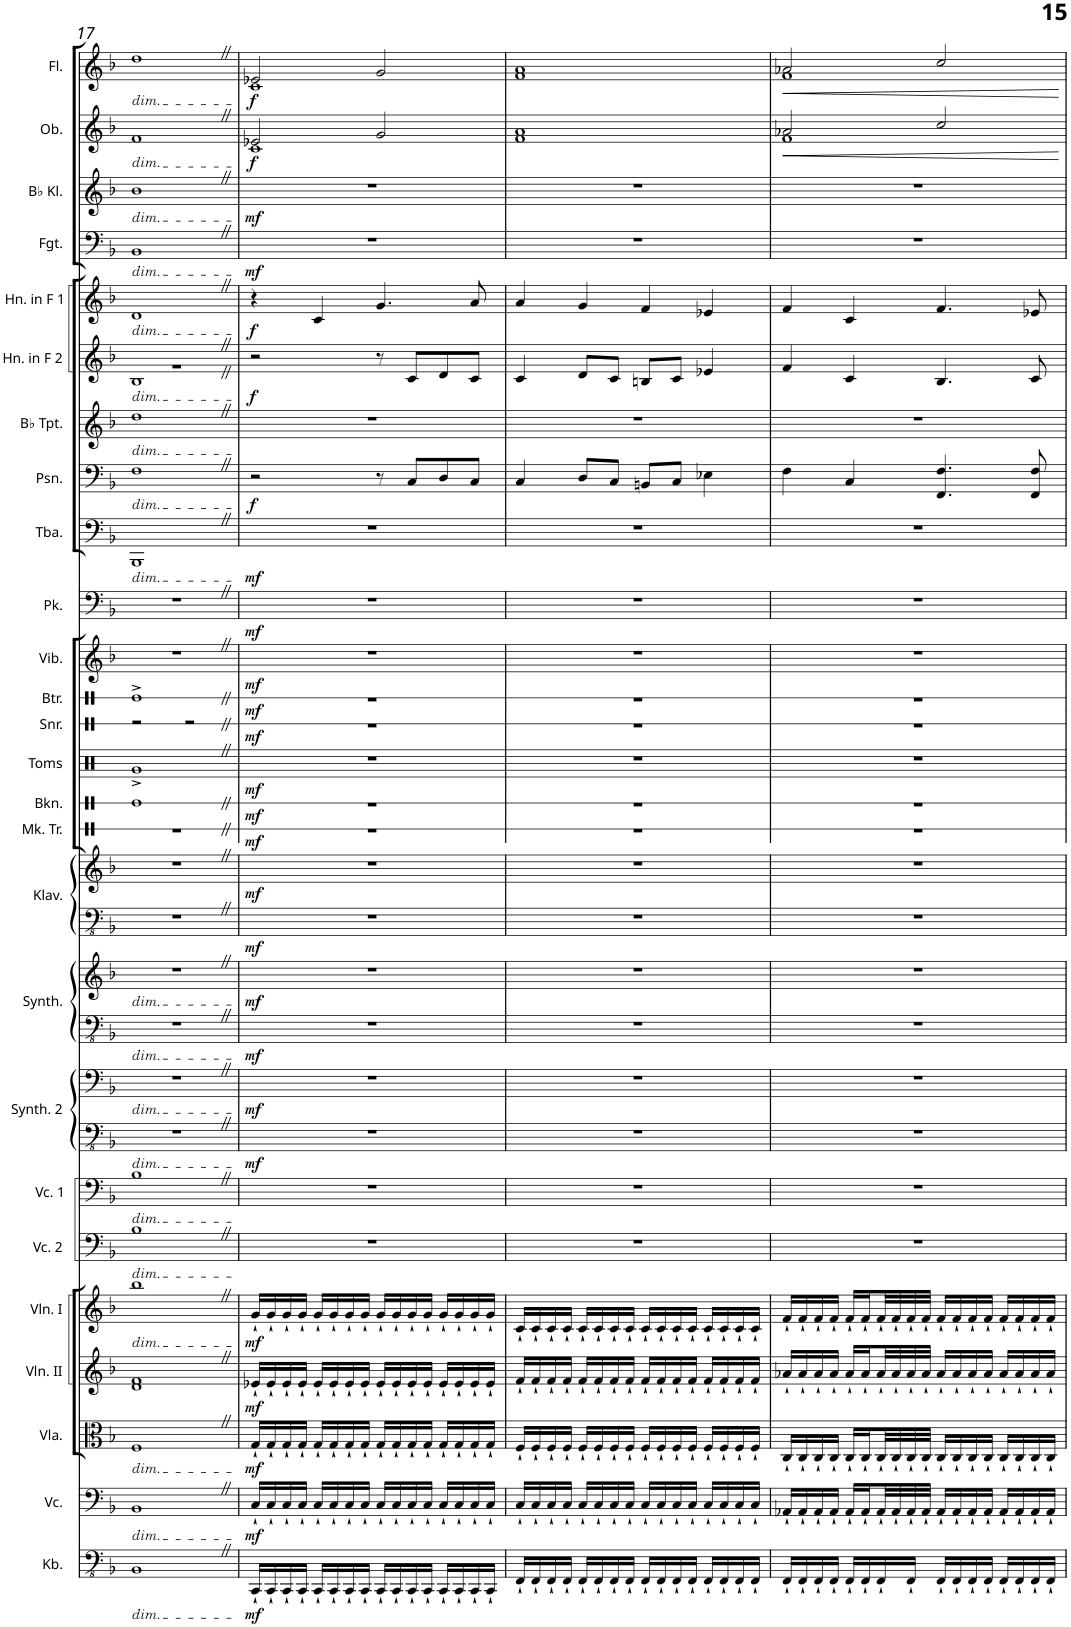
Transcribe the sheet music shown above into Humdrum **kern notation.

**kern	**dynam	**kern	**dynam	**kern	**dynam	**kern	**dynam	**kern	**dynam	**kern	**kern	**kern	**kern	**dynam	**kern	**kern	**dynam	**kern	**kern	**dynam	**kern	**dynam	**kern	**dynam	**kern	**dynam	**kern	**dynam	**kern	**dynam	**kern	**dynam	**kern	**dynam	**kern	**kern	**dynam	**kern	**dynam	**kern	**dynam	**kern	**dynam	**kern	**dynam	**kern	**dynam
*part24	*part24	*part23	*part23	*part22	*part22	*part21	*part21	*part20	*part20	*part19	*part18	*part17	*part17	*part17	*part16	*part16	*part16	*part15	*part15	*part15	*part14	*part14	*part13	*part13	*part12	*part12	*part11	*part11	*part10	*part10	*part9	*part9	*part8	*part8	*part7	*part6	*part6	*part5	*part5	*part4	*part4	*part3	*part3	*part2	*part2	*part1	*part1
*staff27	*staff27	*staff26	*staff26	*staff25	*staff25	*staff24	*staff24	*staff23	*staff23	*staff22	*staff21	*staff20	*staff19	*staff19/20	*staff18	*staff17	*staff17/18	*staff16	*staff15	*staff15/16	*staff14	*staff14	*staff13	*staff13	*staff12	*staff12	*staff11	*staff11	*staff10	*staff10	*staff9	*staff9	*staff8	*staff8	*staff7	*staff6	*staff6	*staff5	*staff5	*staff4	*staff4	*staff3	*staff3	*staff2	*staff2	*staff1	*staff1
*I"Kontrabasse	*	*I"Violoncelli	*	*I"Violas	*	*I"Violinen II	*	*I"Violinen I	*	*I"Violoncello 2	*I"Violoncello 1	*I"Bass Synthesizer 2	*	*	*I"Bass Synthesizer	*	*	*I"Klavier	*	*	*I"Becken	*	*I"Toms	*	*I"Basstrommel	*	*I"Vibraphon	*	*I"Pauken	*	*I"Tuba	*	*I"Posaunen	*	*I"Trompeten in Bb	*I"Horn in F 2	*	*I"Horn in F 1	*	*I"Fagotte	*	*I"Klarinetten in Bb	*	*I"Oboen	*	*I"Flöten	*
*I'Kb.	*	*I'Vc.	*	*I'Vla.	*	*I'Vln. II	*	*I'Vln. I	*	*I'Vc. 2	*I'Vc. 1	*I'Synth. 2	*	*	*I'Synth.	*	*	*I'Klav.	*	*	*I'Bkn.	*	*I'Toms	*	*I'Btr.	*	*I'Vib.	*	*I'Pk.	*	*I'Tba.	*	*I'Psn.	*	*	*I'Hn. in F 2	*	*I'Hn. in F 1	*	*I'Fgt.	*	*	*	*I'Ob.	*	*I'Fl.	*
!!LO:PB:g=z
*clefFv4	*	*clefF4	*	*clefC3	*	*clefG2	*	*clefG2	*	*clefF4	*clefF4	*clefFv4	*clefF4	*	*clefFv4	*clefG2	*	*clefFv4	*clefG2	*	*clefX	*	*clefX	*	*clefX	*	*clefG2	*	*clefF4	*	*clefF4	*	*clefF4	*	*clefG2	*clefG2	*	*clefG2	*	*clefF4	*	*clefG2	*	*clefG2	*	*clefG2	*
*	*	*	*	*	*	*	*	*	*	*	*	*	*	*	*	*	*	*	*	*	*	*	*	*	*	*	*	*	*	*	*	*	*	*	*Trd1c2	*Trd4c7	*	*Trd4c7	*	*	*	*Trd1c2	*	*	*	*	*
*k[b-]	*	*k[b-]	*	*k[b-]	*	*k[b-]	*	*k[b-]	*	*k[b-]	*k[b-]	*k[b-]	*k[b-]	*	*k[b-]	*k[b-]	*	*k[b-]	*k[b-]	*	*k[]	*	*k[]	*	*k[]	*	*k[b-]	*	*k[b-]	*	*k[b-]	*	*k[b-]	*	*k[b-]	*k[b-]	*	*k[b-]	*	*k[b-]	*	*k[b-]	*	*k[b-]	*	*k[b-]	*
*M4/4	*	*M4/4	*	*M4/4	*	*M4/4	*	*M4/4	*	*M4/4	*M4/4	*M4/4	*M4/4	*	*M4/4	*M4/4	*	*M4/4	*M4/4	*	*M4/4	*	*M4/4	*	*M4/4	*	*M4/4	*	*M4/4	*	*M4/4	*	*M4/4	*	*M4/4	*M4/4	*	*M4/4	*	*M4/4	*	*M4/4	*	*M4/4	*	*M4/4	*
=17	=17	=17	=17	=17	=17	=17	=17	=17	=17	=17	=17	=17	=17	=17	=17	=17	=17	=17	=17	=17	=17	=17	=17	=17	=17	=17	=17	=17	=17	=17	=17	=17	=17	=17	=17	=17	=17	=17	=17	=17	=17	=17	=17	=17	=17	=17	=17
*	*	*	*	*	*	*	*	*	*	*	*	*	*	*	*	*	*	*	*	*	*	*	*	*	*	*	*	*	*	*	*	*	*	*	*	*^	*	*	*	*	*	*	*	*	*	*	*
!	!	!	!	!	!	!	!	!	!	!	!	!	!	!	!	!	!	!	!	!	!	!	!	!	!	!	!	!	!	!	!	!	!	!	!	!	!	!	!	!	!	!	!	!	!	!	!LO:TX:b:i:t=dim.	!
!	!	!	!	!	!	!	!	!	!	!	!	!	!	!	!	!	!	!	!	!	!	!	!	!	!	!	!	!	!	!	!	!	!	!	!	!	!	!	!	!	!	!	!	!	!LO:TX:b:i:t=dim.	!	!	!
!	!	!	!	!	!	!	!	!	!	!	!	!	!	!	!	!	!	!	!	!	!	!	!	!	!	!	!	!	!	!	!	!	!	!	!	!	!	!	!	!	!	!	!LO:TX:b:i:t=dim.	!	!	!	!	!
!	!	!	!	!	!	!	!	!	!	!	!	!	!	!	!	!	!	!	!	!	!	!	!	!	!	!	!	!	!	!	!	!	!	!	!	!	!	!	!	!	!LO:TX:b:i:t=dim.	!	!	!	!	!	!	!
!	!	!	!	!	!	!	!	!	!	!	!	!	!	!	!	!	!	!	!	!	!	!	!	!	!	!	!	!	!	!	!	!	!	!	!	!	!	!	!LO:TX:b:i:t=dim.	!	!	!	!	!	!	!	!	!
!	!	!	!	!	!	!	!	!	!	!	!	!	!	!	!	!	!	!	!	!	!	!	!	!	!	!	!	!	!	!	!	!	!	!	!	!LO:TX:b:i:t=dim.	!	!	!	!	!	!	!	!	!	!	!	!
!	!	!	!	!	!	!	!	!	!	!	!	!	!	!	!	!	!	!	!	!	!	!	!	!	!	!	!	!	!	!	!	!	!	!	!LO:TX:b:i:t=dim.	!	!	!	!	!	!	!	!	!	!	!	!	!
!	!	!	!	!	!	!	!	!	!	!	!	!	!	!	!	!	!	!	!	!	!	!	!	!	!	!	!	!	!	!	!	!	!LO:TX:b:i:t=dim.	!	!	!	!	!	!	!	!	!	!	!	!	!	!	!
!	!	!	!	!	!	!	!	!	!	!	!	!	!	!	!	!	!	!	!	!	!	!	!	!	!	!	!	!	!	!	!LO:TX:b:i:t=dim.	!	!	!	!	!	!	!	!	!	!	!	!	!	!	!	!	!
!	!	!	!	!	!	!	!	!	!	!	!	!	!	!	!	!LO:TX:b:i:t=dim.	!	!	!	!	!	!	!	!	!	!	!	!	!	!	!	!	!	!	!	!	!	!	!	!	!	!	!	!	!	!	!	!
!	!	!	!	!	!	!	!	!	!	!	!	!	!	!	!LO:TX:b:i:t=dim.	!	!	!	!	!	!	!	!	!	!	!	!	!	!	!	!	!	!	!	!	!	!	!	!	!	!	!	!	!	!	!	!	!
!	!	!	!	!	!	!	!	!	!	!	!	!	!LO:TX:b:i:t=dim.	!	!	!	!	!	!	!	!	!	!	!	!	!	!	!	!	!	!	!	!	!	!	!	!	!	!	!	!	!	!	!	!	!	!	!
!	!	!	!	!	!	!	!	!	!	!	!	!LO:TX:b:i:t=dim.	!	!	!	!	!	!	!	!	!	!	!	!	!	!	!	!	!	!	!	!	!	!	!	!	!	!	!	!	!	!	!	!	!	!	!	!
!	!	!	!	!	!	!	!	!	!	!	!LO:TX:b:i:t=dim.	!	!	!	!	!	!	!	!	!	!	!	!	!	!	!	!	!	!	!	!	!	!	!	!	!	!	!	!	!	!	!	!	!	!	!	!	!
!	!	!	!	!	!	!	!	!	!	!LO:TX:b:i:t=dim.	!	!	!	!	!	!	!	!	!	!	!	!	!	!	!	!	!	!	!	!	!	!	!	!	!	!	!	!	!	!	!	!	!	!	!	!	!	!
!	!	!	!	!	!	!	!	!LO:TX:b:i:t=dim.	!	!	!	!	!	!	!	!	!	!	!	!	!	!	!	!	!	!	!	!	!	!	!	!	!	!	!	!	!	!	!	!	!	!	!	!	!	!	!	!
!	!	!	!	!LO:TX:b:i:t=dim.	!	!	!	!	!	!	!	!	!	!	!	!	!	!	!	!	!	!	!	!	!	!	!	!	!	!	!	!	!	!	!	!	!	!	!	!	!	!	!	!	!	!	!	!
!	!	!LO:TX:b:i:t=dim.	!	!	!	!	!	!	!	!	!	!	!	!	!	!	!	!	!	!	!	!	!	!	!	!	!	!	!	!	!	!	!	!	!	!	!	!	!	!	!	!	!	!	!	!	!	!
!LO:TX:b:i:t=dim.	!	!	!	!	!	!	!	!	!	!	!	!	!	!	!	!	!	!	!	!	!	!	!	!	!	!	!	!	!	!	!	!	!	!	!	!	!	!	!	!	!	!	!	!	!	!	!	!
1BBB-Z	.	1BB-Z	.	1FZ	.	1dZ 1fZ	.	1bb-Z	.	1B-Z	1B-Z	1r	1r	.	1r	1r	.	1r	1r	.	1ReZ	.	1Rg^Z	.	1Re^Z	.	1r	.	1r	.	1BBB-Z	.	1FZ	.	1ddZ	1B-Z	1r	.	1dZ	.	1BB-Z	.	1b-Z	.	1fZ	.	1ddZ	.
=18	=18	=18	=18	=18	=18	=18	=18	=18	=18	=18	=18	=18	=18	=18	=18	=18	=18	=18	=18	=18	=18	=18	=18	=18	=18	=18	=18	=18	=18	=18	=18	=18	=18	=18	=18	=18	=18	=18	=18	=18	=18	=18	=18	=18	=18	=18	=18	=18
*	*	*	*	*	*	*	*	*	*	*	*	*	*	*	*	*	*	*	*	*	*	*	*	*	*	*	*	*	*	*	*	*	*	*	*	*	*	*	*	*	*	*	*	*	*^	*	*^	*
!	!LO:DY:b	!	!LO:DY:b	!	!LO:DY:b	!	!LO:DY:b	!	!LO:DY:b	!	!	!	!	!LO:DY:b=2	!	!	!	!	!	!	!	!	!	!	!	!	!	!	!	!	!	!	!	!	!	!	!	!	!	!	!	!	!	!	!	!	!	!	!	!
!	!	!	!	!	!	!	!	!	!	!	!	!	!	!LO:DY:n=1:b	!	!	!LO:DY:b=2	!	!	!	!	!	!	!	!	!	!	!	!	!	!	!	!	!	!	!	!	!	!	!	!	!	!	!	!	!	!	!	!	!
!	!	!	!	!	!	!	!	!	!	!	!	!	!	!	!	!	!LO:DY:n=1:b	!	!	!LO:DY:b=2	!	!	!	!	!	!	!	!	!	!	!	!	!	!	!	!	!	!	!	!	!	!	!	!	!	!	!	!	!	!
!	!	!	!	!	!	!	!	!	!	!	!	!	!	!	!	!	!	!	!	!LO:DY:n=1:b	!	!LO:DY:b	!	!LO:DY:b	!	!LO:DY:b	!	!LO:DY:b	!	!LO:DY:b	!	!LO:DY:b	!	!LO:DY:b	!	!	!	!LO:DY:b	!	!LO:DY:b	!	!LO:DY:b	!	!LO:DY:b	!	!	!LO:DY:b	!	!	!LO:DY:b
*	*	*	*	*	*	*	*	*	*	*	*	*	*	*	*	*	*	*	*	*	*	*	*	*	*	*	*	*	*	*	*	*	*	*	*	*v	*v	*	*	*	*	*	*	*	*	*	*	*	*	*
16CCC`/LL	mf	16C`/LL	mf	16G`/LL	mf	16e-X`/LL	mf	16g`/LL	mf	1r	1r	1r	1r	mf mf	1r	1r	mf mf	1r	1r	mf mf	1r	mf	1r	mf	1r	mf	1r	mf	1r	mf	1r	mf	2r	f	1r	2r	f	4r	f	1r	mf	1r	mf	2e-X/	1c	f	2e-X/	1c	f
16CCC`/	.	16C`/	.	16G`/	.	16e-`/	.	16g`/	.	.	.	.	.	.	.	.	.	.	.	.	.	.	.	.	.	.	.	.	.	.	.	.	.	.	.	.	.	.	.	.	.	.	.	.	.	.	.	.	.
16CCC`/	.	16C`/	.	16G`/	.	16e-`/	.	16g`/	.	.	.	.	.	.	.	.	.	.	.	.	.	.	.	.	.	.	.	.	.	.	.	.	.	.	.	.	.	.	.	.	.	.	.	.	.	.	.	.	.
16CCC`/JJ	.	16C`/JJ	.	16G`/JJ	.	16e-`/JJ	.	16g`/JJ	.	.	.	.	.	.	.	.	.	.	.	.	.	.	.	.	.	.	.	.	.	.	.	.	.	.	.	.	.	.	.	.	.	.	.	.	.	.	.	.	.
16CCC`/LL	.	16C`/LL	.	16G`/LL	.	16e-`/LL	.	16g`/LL	.	.	.	.	.	.	.	.	.	.	.	.	.	.	.	.	.	.	.	.	.	.	.	.	.	.	.	.	.	4c/	.	.	.	.	.	.	.	.	.	.	.
16CCC`/	.	16C`/	.	16G`/	.	16e-`/	.	16g`/	.	.	.	.	.	.	.	.	.	.	.	.	.	.	.	.	.	.	.	.	.	.	.	.	.	.	.	.	.	.	.	.	.	.	.	.	.	.	.	.	.
16CCC`/	.	16C`/	.	16G`/	.	16e-`/	.	16g`/	.	.	.	.	.	.	.	.	.	.	.	.	.	.	.	.	.	.	.	.	.	.	.	.	.	.	.	.	.	.	.	.	.	.	.	.	.	.	.	.	.
16CCC`/JJ	.	16C`/JJ	.	16G`/JJ	.	16e-`/JJ	.	16g`/JJ	.	.	.	.	.	.	.	.	.	.	.	.	.	.	.	.	.	.	.	.	.	.	.	.	.	.	.	.	.	.	.	.	.	.	.	.	.	.	.	.	.
16CCC`/LL	.	16C`/LL	.	16G`/LL	.	16e-`/LL	.	16g`/LL	.	.	.	.	.	.	.	.	.	.	.	.	.	.	.	.	.	.	.	.	.	.	.	.	8r	.	.	8r	.	4.g/	.	.	.	.	.	2g/	.	.	2g/	.	.
16CCC`/	.	16C`/	.	16G`/	.	16e-`/	.	16g`/	.	.	.	.	.	.	.	.	.	.	.	.	.	.	.	.	.	.	.	.	.	.	.	.	.	.	.	.	.	.	.	.	.	.	.	.	.	.	.	.	.
16CCC`/	.	16C`/	.	16G`/	.	16e-`/	.	16g`/	.	.	.	.	.	.	.	.	.	.	.	.	.	.	.	.	.	.	.	.	.	.	.	.	8C/L	.	.	8c/L	.	.	.	.	.	.	.	.	.	.	.	.	.
16CCC`/JJ	.	16C`/JJ	.	16G`/JJ	.	16e-`/JJ	.	16g`/JJ	.	.	.	.	.	.	.	.	.	.	.	.	.	.	.	.	.	.	.	.	.	.	.	.	.	.	.	.	.	.	.	.	.	.	.	.	.	.	.	.	.
16CCC`/LL	.	16C`/LL	.	16G`/LL	.	16e-`/LL	.	16g`/LL	.	.	.	.	.	.	.	.	.	.	.	.	.	.	.	.	.	.	.	.	.	.	.	.	8D/	.	.	8d/	.	.	.	.	.	.	.	.	.	.	.	.	.
16CCC`/	.	16C`/	.	16G`/	.	16e-`/	.	16g`/	.	.	.	.	.	.	.	.	.	.	.	.	.	.	.	.	.	.	.	.	.	.	.	.	.	.	.	.	.	.	.	.	.	.	.	.	.	.	.	.	.
16CCC`/	.	16C`/	.	16G`/	.	16e-`/	.	16g`/	.	.	.	.	.	.	.	.	.	.	.	.	.	.	.	.	.	.	.	.	.	.	.	.	8C/J	.	.	8c/J	.	8a/	.	.	.	.	.	.	.	.	.	.	.
16CCC`/JJ	.	16C`/JJ	.	16G`/JJ	.	16e-`/JJ	.	16g`/JJ	.	.	.	.	.	.	.	.	.	.	.	.	.	.	.	.	.	.	.	.	.	.	.	.	.	.	.	.	.	.	.	.	.	.	.	.	.	.	.	.	.
=19	=19	=19	=19	=19	=19	=19	=19	=19	=19	=19	=19	=19	=19	=19	=19	=19	=19	=19	=19	=19	=19	=19	=19	=19	=19	=19	=19	=19	=19	=19	=19	=19	=19	=19	=19	=19	=19	=19	=19	=19	=19	=19	=19	=19	=19	=19	=19	=19	=19
16FFF`/LL	.	16C`/LL	.	16F`/LL	.	16f`/LL	.	16c`/LL	.	1r	1r	1r	1r	.	1r	1r	.	1r	1r	.	1r	.	1r	.	1r	.	1r	.	1r	.	1r	.	4C/	.	1r	4c/	.	4a/	.	1r	.	1r	.	1a	1f	.	1a	1f	.
16FFF`/	.	16C`/	.	16F`/	.	16f`/	.	16c`/	.	.	.	.	.	.	.	.	.	.	.	.	.	.	.	.	.	.	.	.	.	.	.	.	.	.	.	.	.	.	.	.	.	.	.	.	.	.	.	.	.
16FFF`/	.	16C`/	.	16F`/	.	16f`/	.	16c`/	.	.	.	.	.	.	.	.	.	.	.	.	.	.	.	.	.	.	.	.	.	.	.	.	.	.	.	.	.	.	.	.	.	.	.	.	.	.	.	.	.
16FFF`/JJ	.	16C`/JJ	.	16F`/JJ	.	16f`/JJ	.	16c`/JJ	.	.	.	.	.	.	.	.	.	.	.	.	.	.	.	.	.	.	.	.	.	.	.	.	.	.	.	.	.	.	.	.	.	.	.	.	.	.	.	.	.
16FFF`/LL	.	16C`/LL	.	16F`/LL	.	16f`/LL	.	16c`/LL	.	.	.	.	.	.	.	.	.	.	.	.	.	.	.	.	.	.	.	.	.	.	.	.	8D/L	.	.	8d/L	.	4g/	.	.	.	.	.	.	.	.	.	.	.
16FFF`/	.	16C`/	.	16F`/	.	16f`/	.	16c`/	.	.	.	.	.	.	.	.	.	.	.	.	.	.	.	.	.	.	.	.	.	.	.	.	.	.	.	.	.	.	.	.	.	.	.	.	.	.	.	.	.
16FFF`/	.	16C`/	.	16F`/	.	16f`/	.	16c`/	.	.	.	.	.	.	.	.	.	.	.	.	.	.	.	.	.	.	.	.	.	.	.	.	8C/J	.	.	8c/J	.	.	.	.	.	.	.	.	.	.	.	.	.
16FFF`/JJ	.	16C`/JJ	.	16F`/JJ	.	16f`/JJ	.	16c`/JJ	.	.	.	.	.	.	.	.	.	.	.	.	.	.	.	.	.	.	.	.	.	.	.	.	.	.	.	.	.	.	.	.	.	.	.	.	.	.	.	.	.
16FFF`/LL	.	16C`/LL	.	16F`/LL	.	16f`/LL	.	16c`/LL	.	.	.	.	.	.	.	.	.	.	.	.	.	.	.	.	.	.	.	.	.	.	.	.	8BBn/L	.	.	8Bn/L	.	4f/	.	.	.	.	.	.	.	.	.	.	.
16FFF`/	.	16C`/	.	16F`/	.	16f`/	.	16c`/	.	.	.	.	.	.	.	.	.	.	.	.	.	.	.	.	.	.	.	.	.	.	.	.	.	.	.	.	.	.	.	.	.	.	.	.	.	.	.	.	.
16FFF`/	.	16C`/	.	16F`/	.	16f`/	.	16c`/	.	.	.	.	.	.	.	.	.	.	.	.	.	.	.	.	.	.	.	.	.	.	.	.	8C/J	.	.	8c/J	.	.	.	.	.	.	.	.	.	.	.	.	.
16FFF`/JJ	.	16C`/JJ	.	16F`/JJ	.	16f`/JJ	.	16c`/JJ	.	.	.	.	.	.	.	.	.	.	.	.	.	.	.	.	.	.	.	.	.	.	.	.	.	.	.	.	.	.	.	.	.	.	.	.	.	.	.	.	.
16FFF`/LL	.	16C`/LL	.	16F`/LL	.	16f`/LL	.	16c`/LL	.	.	.	.	.	.	.	.	.	.	.	.	.	.	.	.	.	.	.	.	.	.	.	.	4E-X\	.	.	4e-X/	.	4e-X/	.	.	.	.	.	.	.	.	.	.	.
16FFF`/	.	16C`/	.	16F`/	.	16f`/	.	16c`/	.	.	.	.	.	.	.	.	.	.	.	.	.	.	.	.	.	.	.	.	.	.	.	.	.	.	.	.	.	.	.	.	.	.	.	.	.	.	.	.	.
16FFF`/	.	16C`/	.	16F`/	.	16f`/	.	16c`/	.	.	.	.	.	.	.	.	.	.	.	.	.	.	.	.	.	.	.	.	.	.	.	.	.	.	.	.	.	.	.	.	.	.	.	.	.	.	.	.	.
16FFF`/JJ	.	16C`/JJ	.	16F`/JJ	.	16f`/JJ	.	16c`/JJ	.	.	.	.	.	.	.	.	.	.	.	.	.	.	.	.	.	.	.	.	.	.	.	.	.	.	.	.	.	.	.	.	.	.	.	.	.	.	.	.	.
=20	=20	=20	=20	=20	=20	=20	=20	=20	=20	=20	=20	=20	=20	=20	=20	=20	=20	=20	=20	=20	=20	=20	=20	=20	=20	=20	=20	=20	=20	=20	=20	=20	=20	=20	=20	=20	=20	=20	=20	=20	=20	=20	=20	=20	=20	=20	=20	=20	=20
!	!	!	!	!	!	!	!	!	!	!	!	!	!	!	!	!	!	!	!	!	!	!	!	!	!	!	!	!	!	!	!	!	!	!	!	!	!	!	!	!	!	!	!	!	!	!LO:HP:b	!	!	!LO:HP:b
16FFF`/LL	.	16AA-X`/LL	.	16C`/LL	.	16a-X`/LL	.	16f`/LL	.	1r	1r	1r	1r	.	1r	1r	.	1r	1r	.	1r	.	1r	.	1r	.	1r	.	1r	.	1r	.	4F\	.	1r	4f/	.	4f/	.	1r	.	1r	.	2a-X/	1f	<	2a-X/	1f	<
16FFF`/	.	16AA-`/	.	16C`/	.	16a-`/	.	16f`/	.	.	.	.	.	.	.	.	.	.	.	.	.	.	.	.	.	.	.	.	.	.	.	.	.	.	.	.	.	.	.	.	.	.	.	.	.	.	.	.	.
16FFF`/	.	16AA-`/	.	16C`/	.	16a-`/	.	16f`/	.	.	.	.	.	.	.	.	.	.	.	.	.	.	.	.	.	.	.	.	.	.	.	.	.	.	.	.	.	.	.	.	.	.	.	.	.	.	.	.	.
16FFF`/JJ	.	16AA-`/JJ	.	16C`/JJ	.	16a-`/JJ	.	16f`/JJ	.	.	.	.	.	.	.	.	.	.	.	.	.	.	.	.	.	.	.	.	.	.	.	.	.	.	.	.	.	.	.	.	.	.	.	.	.	.	.	.	.
16FFF`/LL	.	16AA-`/LL	.	16C`/LL	.	16a-`/LL	.	16f`/LL	.	.	.	.	.	.	.	.	.	.	.	.	.	.	.	.	.	.	.	.	.	.	.	.	4C/	.	.	4c/	.	4c/	.	.	.	.	.	.	.	.	.	.	.
16FFF`/	.	16AA-`/	.	16C`/	.	16a-`/	.	16f`/	.	.	.	.	.	.	.	.	.	.	.	.	.	.	.	.	.	.	.	.	.	.	.	.	.	.	.	.	.	.	.	.	.	.	.	.	.	.	.	.	.
16FFF`/	.	32AA-`/L	.	32C`/L	.	32a-`/L	.	32f`/L	.	.	.	.	.	.	.	.	.	.	.	.	.	.	.	.	.	.	.	.	.	.	.	.	.	.	.	.	.	.	.	.	.	.	.	.	.	.	.	.	.
.	.	32AA-`/	.	32C`/	.	32a-`/	.	32f`/	.	.	.	.	.	.	.	.	.	.	.	.	.	.	.	.	.	.	.	.	.	.	.	.	.	.	.	.	.	.	.	.	.	.	.	.	.	.	.	.	.
16FFF`/JJ	.	32AA-`/	.	32C`/	.	32a-`/	.	32f`/	.	.	.	.	.	.	.	.	.	.	.	.	.	.	.	.	.	.	.	.	.	.	.	.	.	.	.	.	.	.	.	.	.	.	.	.	.	.	.	.	.
.	.	32AA-`/JJJ	.	32C`/JJJ	.	32a-`/JJJ	.	32f`/JJJ	.	.	.	.	.	.	.	.	.	.	.	.	.	.	.	.	.	.	.	.	.	.	.	.	.	.	.	.	.	.	.	.	.	.	.	.	.	.	.	.	.
16FFF`/LL	.	16AA-`/LL	.	16C`/LL	.	16a-`/LL	.	16f`/LL	.	.	.	.	.	.	.	.	.	.	.	.	.	.	.	.	.	.	.	.	.	.	.	.	4.FF/ 4.F/	.	.	4.B-/	.	4.f/	.	.	.	.	.	2cc/	.	.	2cc/	.	.
16FFF`/	.	16AA-`/	.	16C`/	.	16a-`/	.	16f`/	.	.	.	.	.	.	.	.	.	.	.	.	.	.	.	.	.	.	.	.	.	.	.	.	.	.	.	.	.	.	.	.	.	.	.	.	.	.	.	.	.
16FFF`/	.	16AA-`/	.	16C`/	.	16a-`/	.	16f`/	.	.	.	.	.	.	.	.	.	.	.	.	.	.	.	.	.	.	.	.	.	.	.	.	.	.	.	.	.	.	.	.	.	.	.	.	.	.	.	.	.
16FFF`/JJ	.	16AA-`/JJ	.	16C`/JJ	.	16a-`/JJ	.	16f`/JJ	.	.	.	.	.	.	.	.	.	.	.	.	.	.	.	.	.	.	.	.	.	.	.	.	.	.	.	.	.	.	.	.	.	.	.	.	.	.	.	.	.
16FFF`/LL	.	16AA-`/LL	.	16C`/LL	.	16a-`/LL	.	16f`/LL	.	.	.	.	.	.	.	.	.	.	.	.	.	.	.	.	.	.	.	.	.	.	.	.	.	.	.	.	.	.	.	.	.	.	.	.	.	.	.	.	.
16FFF`/	.	16AA-`/	.	16C`/	.	16a-`/	.	16f`/	.	.	.	.	.	.	.	.	.	.	.	.	.	.	.	.	.	.	.	.	.	.	.	.	.	.	.	.	.	.	.	.	.	.	.	.	.	.	.	.	.
16FFF`/	.	16AA-`/	.	16C`/	.	16a-`/	.	16f`/	.	.	.	.	.	.	.	.	.	.	.	.	.	.	.	.	.	.	.	.	.	.	.	.	8FF/ 8F/	.	.	8c/	.	8e-X/	.	.	.	.	.	.	.	.	.	.	.
16FFF`/JJ	.	16AA-`/JJ	.	16C`/JJ	.	16a-`/JJ	.	16f`/JJ	.	.	.	.	.	.	.	.	.	.	.	.	.	.	.	.	.	.	.	.	.	.	.	.	.	.	.	.	.	.	.	.	.	.	.	.	.	.	.	.	.
*	*	*	*	*	*	*	*	*	*	*	*	*	*	*	*	*	*	*	*	*	*	*	*	*	*	*	*	*	*	*	*	*	*	*	*	*	*	*	*	*	*	*	*	*v	*v	*	*	*	*
*	*	*	*	*	*	*	*	*	*	*	*	*	*	*	*	*	*	*	*	*	*	*	*	*	*	*	*	*	*	*	*	*	*	*	*	*	*	*	*	*	*	*	*	*	*	*v	*v	*
.	.	.	.	.	.	.	.	.	.	.	.	.	.	.	.	.	.	.	.	.	.	.	.	.	.	.	.	.	.	.	.	.	.	.	.	.	.	.	.	.	.	.	.	.	[	.	[
=	=	=	=	=	=	=	=	=	=	=	=	=	=	=	=	=	=	=	=	=	=	=	=	=	=	=	=	=	=	=	=	=	=	=	=	=	=	=	=	=	=	=	=	=	=	=	=
*-	*-	*-	*-	*-	*-	*-	*-	*-	*-	*-	*-	*-	*-	*-	*-	*-	*-	*-	*-	*-	*-	*-	*-	*-	*-	*-	*-	*-	*-	*-	*-	*-	*-	*-	*-	*-	*-	*-	*-	*-	*-	*-	*-	*-	*-	*-	*-
